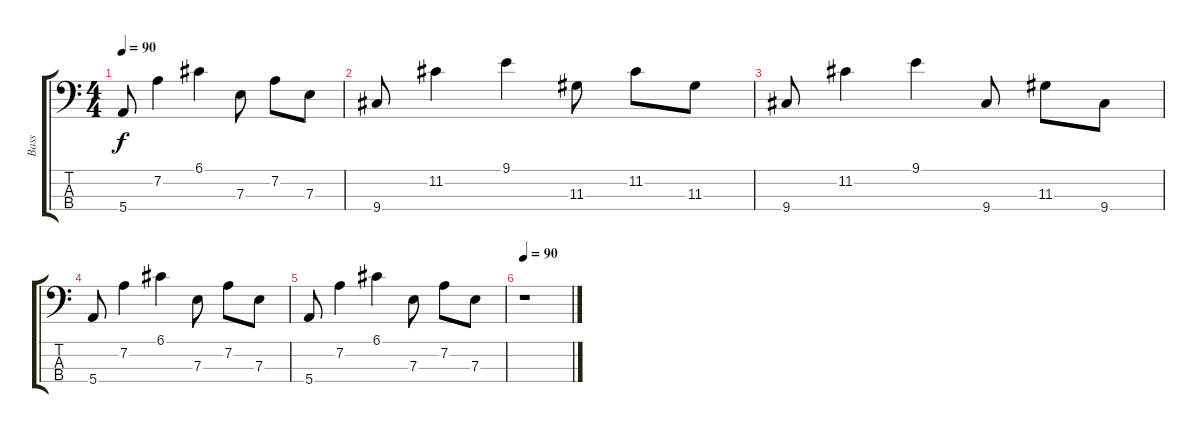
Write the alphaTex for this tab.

\track ("Bass" "Bass") {instrument electricbassfinger}
\staff {score tabs}
\tuning (G2 D2 A1 E1) {hide}
\ts (4 4)
\tempo 90
\clef f4
\ks c
5.4.8{dy f} 7.2.4 6.1.4 7.3.8 7.2.8 7.3.8 |
9.4.8 11.2.4 9.1.4 11.3.8 11.2.8 11.3.8 |
9.4.8 11.2.4 9.1.4 9.4.8 11.3.8 9.4.8 |
5.4.8 7.2.4 6.1.4 7.3.8 7.2.8 7.3.8 |
5.4.8 7.2.4 6.1.4 7.3.8 7.2.8 7.3.8 |
\tempo 90
r.1
